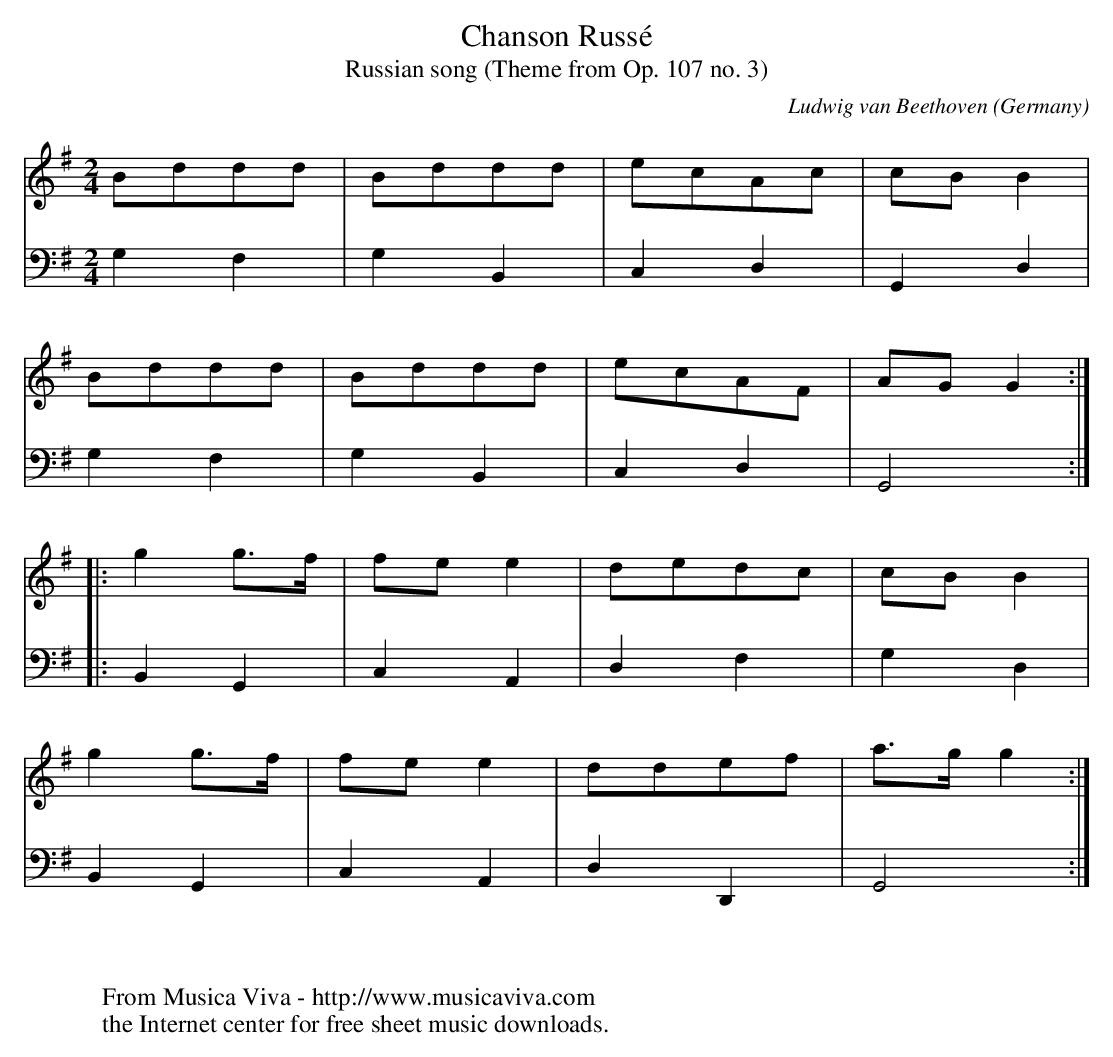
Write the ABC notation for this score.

X:1
T:Chanson Russ\'e
T:Russian song (Theme from Op. 107 no. 3)
C:Ludwig van Beethoven
O:Germany
V:1 Program 1 0 %Piano
V:2 Program 1 0 bass %Piano
M:2/4
L:1/8
K:G
V:1
Bddd|Bddd|ecAc|cBB2|
V:2
G,2F,2|G,2B,,2|C,2D,2|G,,2D,2|
V:1
Bddd|Bddd|ecAF|AGG2:|
V:2
G,2F,2|G,2B,,2|C,2D,2|G,,4:|
V:1
|:g2g>f|fee2|dedc|cBB2|
V:2
|:B,,2G,,2|C,2A,,2|D,2F,2|G,2D,2|
V:1
g2g>f|fee2|ddef|a>gg2:|
V:2
B,,2G,,2|C,2A,,2|D,2D,,2|G,,4:|
W:
W:
W:  From Musica Viva - http://www.musicaviva.com
W:  the Internet center for free sheet music downloads.
